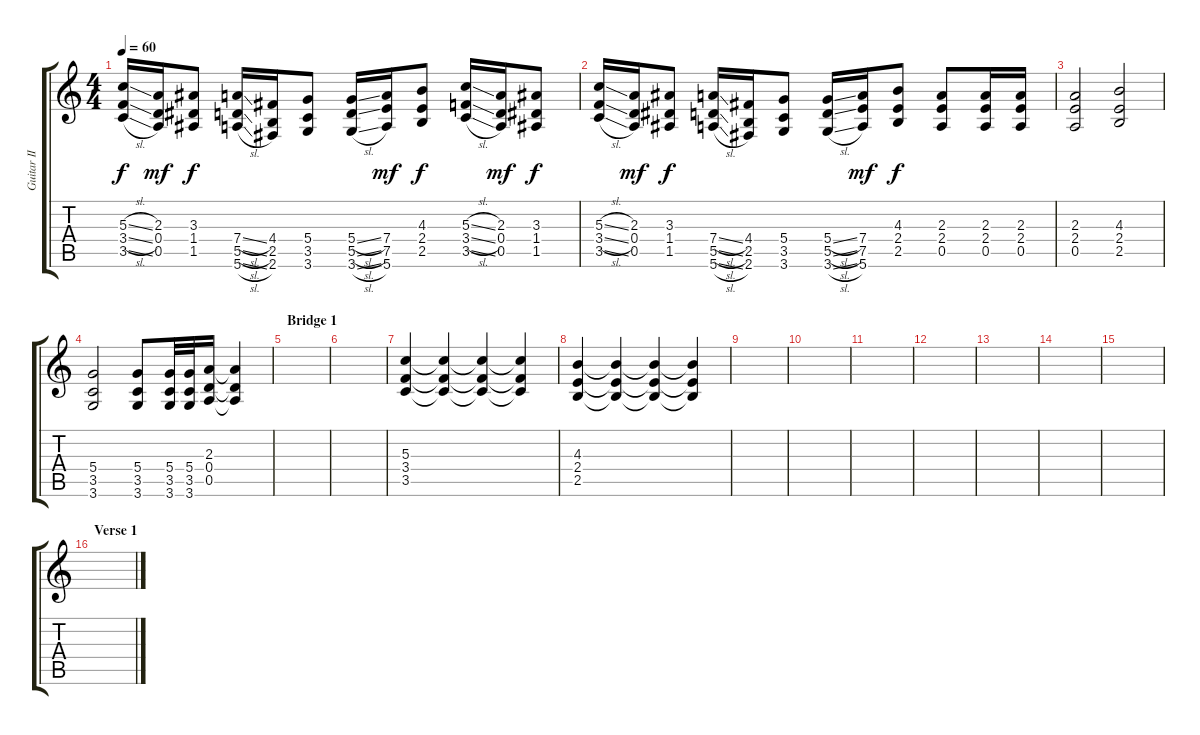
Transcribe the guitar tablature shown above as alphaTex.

\track ("Guitar II" "Guitar II") {instrument acousticguitarsteel}
\staff {score tabs}
\tuning (E4 B3 G3 D3 A2 E2) {hide}
\ts (4 4)
\tempo 60
\clef g2
\ks c
(5.3{sl} 3.4{sl} 3.5{sl}).16{dy f} (2.3 0.4 0.5).16{dy mf} (3.3 1.4 1.5).8{dy f} (7.4{sl} 5.5{sl} 5.6{sl}).16 (4.4 2.5 2.6).16 (5.4 3.5 3.6).8 (5.4{sl} 5.5{sl} 3.6{sl}).16 (7.4 7.5 5.6).16{dy mf} (4.3 2.4 2.5).8{dy f} (5.3{sl} 3.4{sl} 3.5{sl}).16 (2.3 0.4 0.5).16{dy mf} (3.3 1.4 1.5).8{dy f} |
(5.3{sl} 3.4{sl} 3.5{sl}).16 (2.3 0.4 0.5).16{dy mf} (3.3 1.4 1.5).8{dy f} (7.4{sl} 5.5{sl} 5.6{sl}).16 (4.4 2.5 2.6).16 (5.4 3.5 3.6).8 (5.4{sl} 5.5{sl} 3.6{sl}).16 (7.4 7.5 5.6).16{dy mf} (4.3 2.4 2.5).8{dy f} (2.3 2.4 0.5).8 (2.3 2.4 0.5).16 (2.3 2.4 0.5).16 |
(2.3 2.4 0.5).2 (4.3 2.4 2.5).2 |
(5.4 3.5 3.6).2 (5.4 3.5 3.6).8 (5.4 3.5 3.6).32 (5.4 3.5 3.6).32 (2.3 0.4 0.5).16 (2.3{t} 0.4{t} 0.5{t}).4 |
\section ("" "Bridge 1")
|
|
(5.3 3.4 3.5).4{volume 13} (5.3{t} 3.4{t} 3.5{t}).4 (5.3{t} 3.4{t} 3.5{t}).4{volume 1} (5.3{t} 3.4{t} 3.5{t}).4 |
(4.3 2.4 2.5).4{volume 13} (4.3{t} 2.4{t} 2.5{t}).4 (4.3{t} 2.4{t} 2.5{t}).4{volume 1} (4.3{t} 2.4{t} 2.5{t}).4 |
|
|
|
|
|
|
|
\section ("" "Verse 1")
